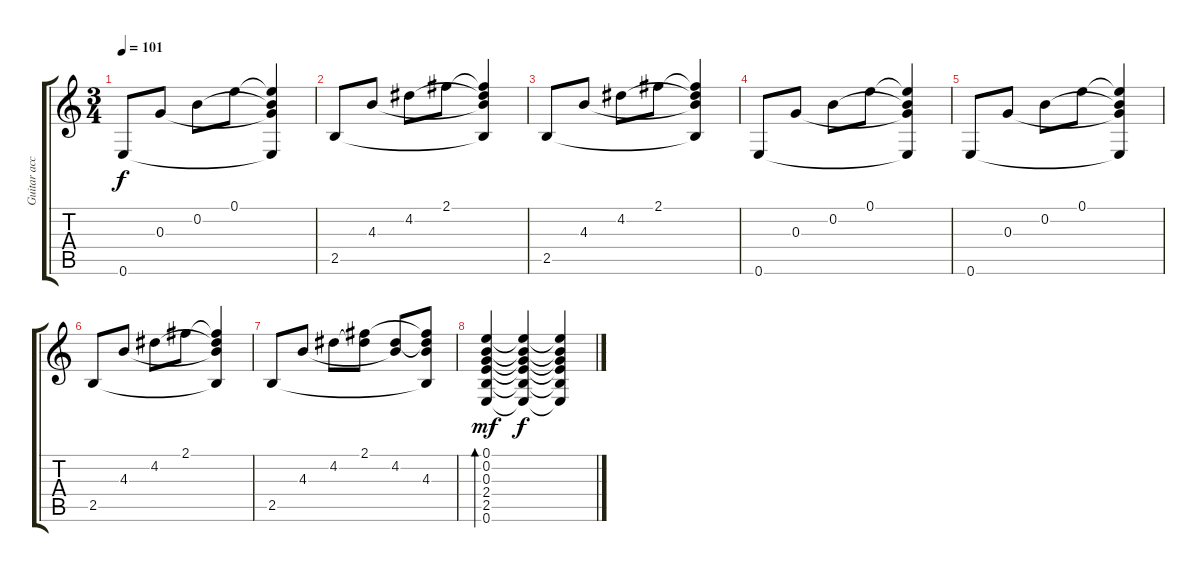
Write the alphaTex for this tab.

\track ("Guitar accoustique" "Guitar acc") {instrument acousticguitarnylon}
\staff {score tabs}
\tuning (E4 B3 G3 D3 A2 E2) {hide}
\ts (3 4)
\tempo 101
\clef g2
\ks c
0.6.8{dy f} 0.3.8 0.2.8 0.1.8 (0.1{t} 0.2{t} 0.3{t} 0.6{t}).4 |
2.5.8 4.3.8 4.2.8 2.1.8 (2.1{t} 4.2{t} 4.3{t} 2.5{t}).4 |
2.5.8 4.3.8 4.2.8 2.1.8 (2.1{t} 4.2{t} 4.3{t} 2.5{t}).4 |
0.6.8 0.3.8 0.2.8 0.1.8 (0.1{t} 0.2{t} 0.3{t} 0.6{t}).4 |
0.6.8 0.3.8 0.2.8 0.1.8 (0.1{t} 0.2{t} 0.3{t} 0.6{t}).4 |
2.5.8 4.3.8 4.2.8 2.1.8 (2.1{t} 4.2{t} 4.3{t} 2.5{t}).4 |
2.5.8 4.3.8 4.2.8 (2.1 4.2{t}).8 (4.2 4.3{t}).8 (2.1{t} 4.2{t} 4.3 2.5{t}).8 |
(0.1 0.2 0.3 2.4 2.5 0.6).4{bd 480 dy mf} (0.1{t} 0.2{t} 0.3{t} 2.4{t} 2.5{t} 0.6{t}).4{dy f} (0.1{t} 0.2{t} 0.3{t} 2.4{t} 2.5{t} 0.6{t}).4
